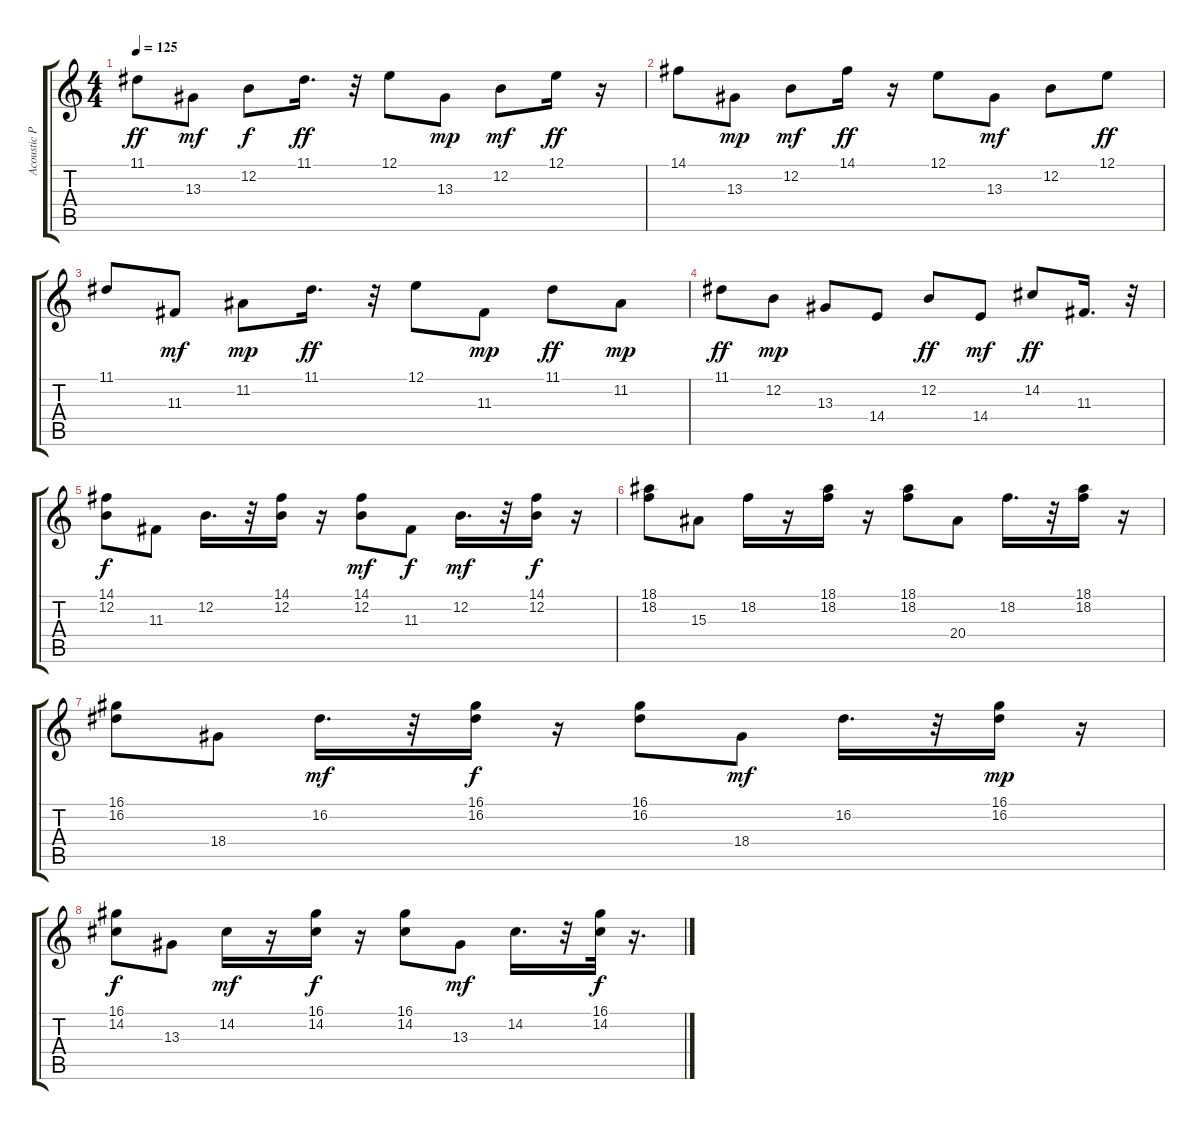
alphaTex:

\track ("Acoustic Piano Right Hand" "Acoustic P") {instrument acousticgrandpiano}
\staff {score tabs}
\tuning (E4 B3 G3 D3 A2 E2) {hide}
\ts (4 4)
\tempo 125
\clef g2
\ks c
11.1.8{dy ff} 13.3.8{dy mf} 12.2.8{dy f} 11.1.16{d dy ff} r.32 12.1.8 13.3.8{dy mp} 12.2.8{dy mf} 12.1.16{dy ff} r.16 |
14.1.8 13.3.8{dy mp} 12.2.8{dy mf} 14.1.16{dy ff} r.16 12.1.8 13.3.8{dy mf} 12.2.8 12.1.8{dy ff} |
11.1.8 11.3.8{dy mf} 11.2.8{dy mp} 11.1.16{d dy ff} r.32 12.1.8 11.3.8{dy mp} 11.1.8{dy ff} 11.2.8{dy mp} |
11.1.8{dy ff} 12.2.8{dy mp} 13.3.8 14.4.8 12.2.8{dy ff} 14.4.8{dy mf} 14.2.8{dy ff} 11.3.16{d} r.32 |
(14.1 12.2).8{dy f} 11.3.8 12.2.16{d} r.32 (14.1 12.2).16 r.16 (14.1 12.2).8{dy mf} 11.3.8{dy f} 12.2.16{d dy mf} r.32 (14.1 12.2).16{dy f} r.16 |
(18.1 18.2).8 15.3.8 18.2.16 r.16 (18.1 18.2).16 r.16 (18.1 18.2).8 20.4.8 18.2.16{d} r.32 (18.1 18.2).16 r.16 |
(16.1 16.2).8 18.4.8 16.2.16{d dy mf} r.32 (16.1 16.2).16{dy f} r.16 (16.1 16.2).8 18.4.8{dy mf} 16.2.16{d} r.32 (16.1 16.2).16{dy mp} r.16 |
(16.1 14.2).8{dy f} 13.3.8 14.2.16{dy mf} r.16 (16.1 14.2).16{dy f} r.16 (16.1 14.2).8 13.3.8{dy mf} 14.2.16{d} r.32 (16.1 14.2).32{dy f} r.16{d}
